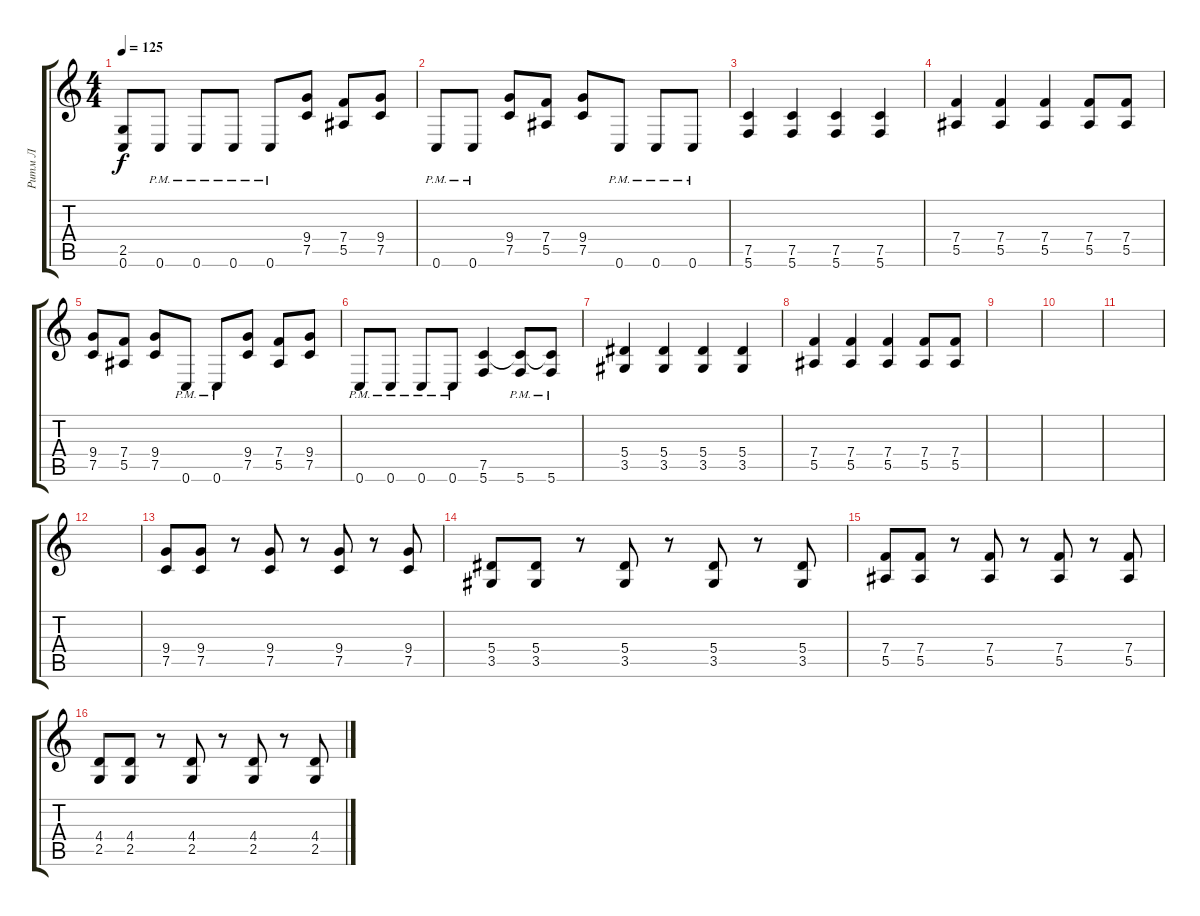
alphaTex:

\track ("Ритм Л" "Ритм Л") {instrument distortionguitar}
\staff {score tabs}
\tuning (C4 G3 Eb3 Bb2 F2 C2) {hide}
\ts (4 4)
\tempo 125
\clef g2
\ks c
(2.5 0.6).8{dy f} 0.6{pm}.8 0.6{pm}.8 0.6{pm}.8 0.6{pm}.8 (9.4 7.5).8 (7.4 5.5).8 (9.4 7.5).8 |
0.6{pm}.8 0.6{pm}.8 (9.4 7.5).8 (7.4 5.5).8 (9.4 7.5).8 0.6{pm}.8 0.6{pm}.8 0.6{pm}.8 |
(7.5 5.6).4 (7.5 5.6).4 (7.5 5.6).4 (7.5 5.6).4 |
(7.4 5.5).4 (7.4 5.5).4 (7.4 5.5).4 (7.4 5.5).8 (7.4 5.5).8 |
(9.4 7.5).8 (7.4 5.5).8 (9.4 7.5).8 0.6{pm}.8 0.6{pm}.8 (9.4 7.5).8 (7.4 5.5).8 (9.4 7.5).8 |
0.6{pm}.8 0.6{pm}.8 0.6{pm}.8 0.6{pm}.8 (7.5 5.6).4 (7.5{t} 5.6{pm}).8 (7.5{t} 5.6{pm}).8 |
(5.4 3.5).4 (5.4 3.5).4 (5.4 3.5).4 (5.4 3.5).4 |
(7.4 5.5).4 (7.4 5.5).4 (7.4 5.5).4 (7.4 5.5).8 (7.4 5.5).8 |
|
|
|
|
(9.4 7.5).8 (9.4 7.5).8 r.8 (9.4 7.5).8 r.8 (9.4 7.5).8 r.8 (9.4 7.5).8 |
(5.4 3.5).8 (5.4 3.5).8 r.8 (5.4 3.5).8 r.8 (5.4 3.5).8 r.8 (5.4 3.5).8 |
(7.4 5.5).8 (7.4 5.5).8 r.8 (7.4 5.5).8 r.8 (7.4 5.5).8 r.8 (7.4 5.5).8 |
(4.4 2.5).8 (4.4 2.5).8 r.8 (4.4 2.5).8 r.8 (4.4 2.5).8 r.8 (4.4 2.5).8
